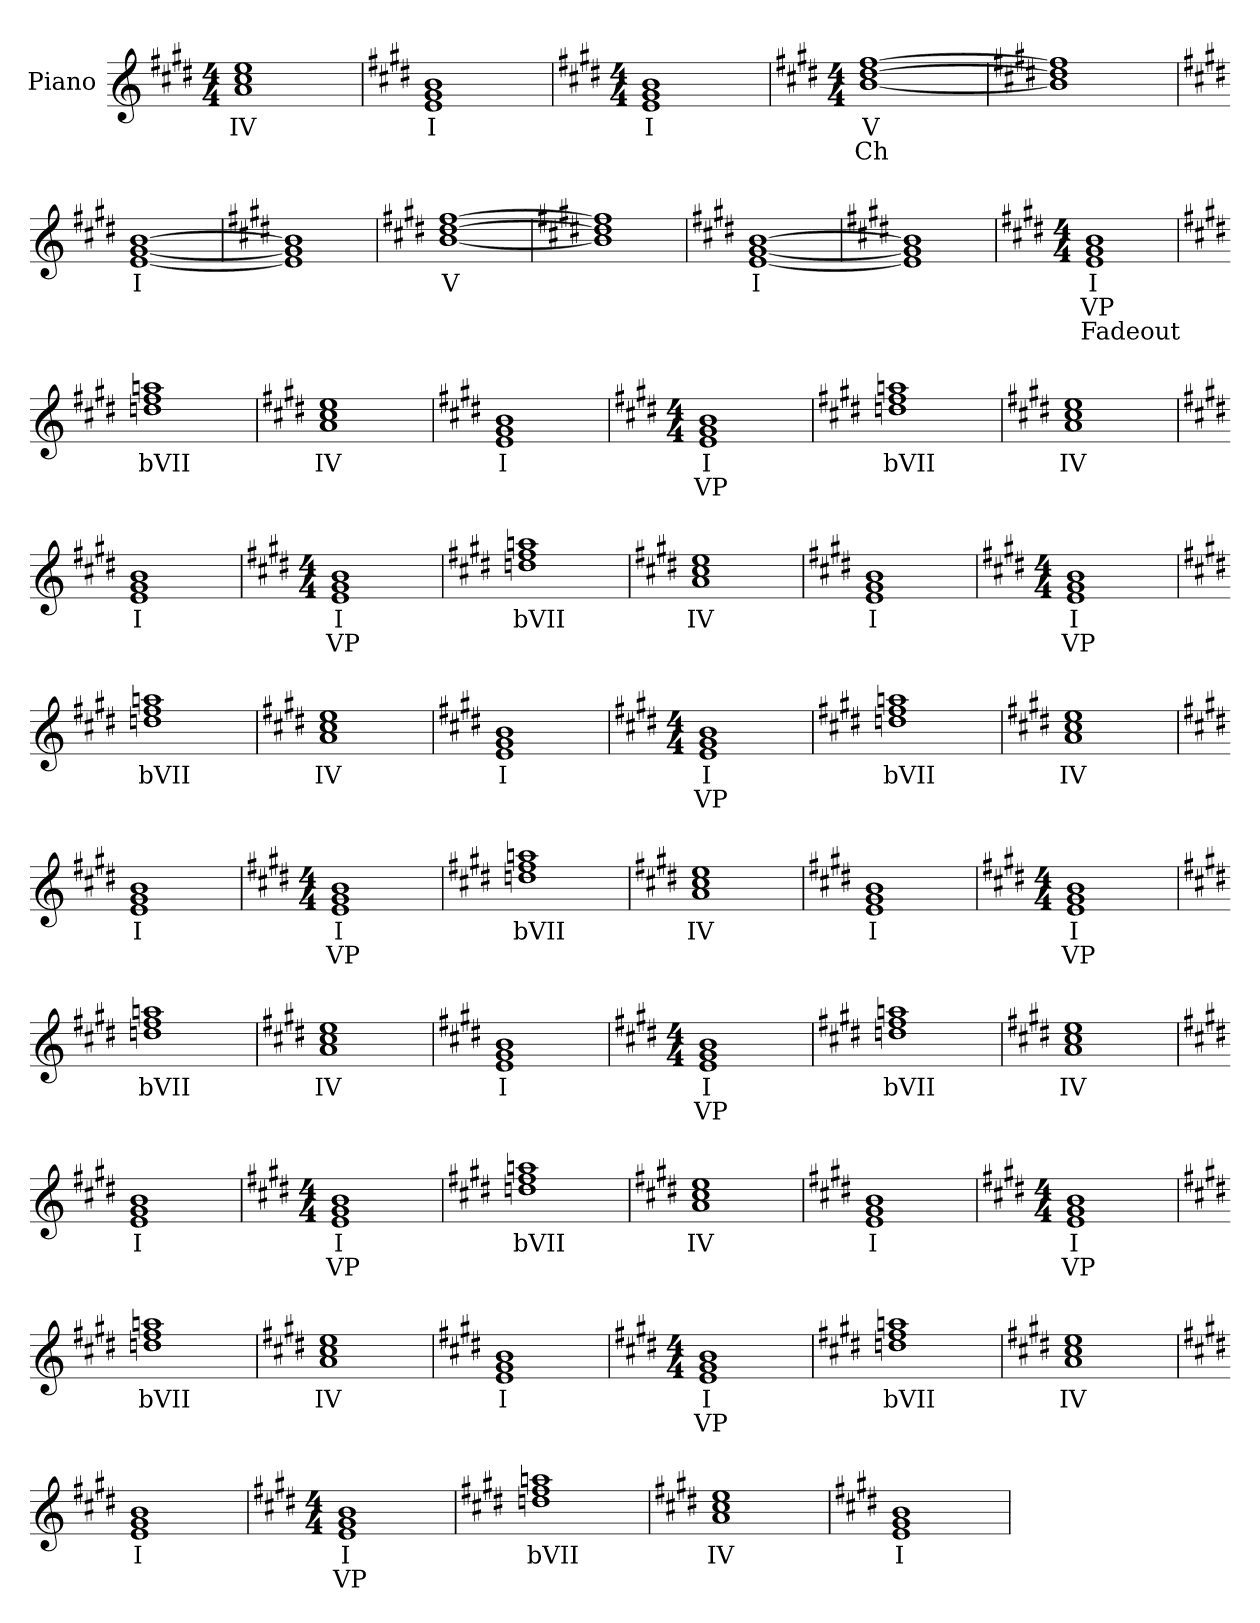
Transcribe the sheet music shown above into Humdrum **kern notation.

**kern	**text	**text	**text
*part1	*part1	*part1	*part1
*staff1	*staff1	*staff1	*staff1
*I"Piano	*	*	*
*I'Pno	*	*	*
*k[f#c#g#d#]	*	*	*
*E:	*	*	*
*M4/4	*	*	*
=	=	=	=
1a 1cc# 1ee	IV	.	.
=	=	=	=
*k[f#c#g#d#]	*	*	*
*E:	*	*	*
1e 1g# 1b	I	.	.
=	=	=	=
*k[f#c#g#d#]	*	*	*
*E:	*	*	*
*M4/4	*	*	*
1e 1g# 1b	I	.	.
=	=	=	=
*k[f#c#g#d#]	*	*	*
*E:	*	*	*
*M4/4	*	*	*
[1b [1dd# [1ff#	V	Ch	.
=	=	=	=
*k[f#c#g#d#]	*	*	*
*E:	*	*	*
1b] 1dd#] 1ff#]	.	.	.
=	=	=	=
*k[f#c#g#d#]	*	*	*
*E:	*	*	*
[1e [1g# [1b	I	.	.
=	=	=	=
*k[f#c#g#d#]	*	*	*
*E:	*	*	*
1e] 1g#] 1b]	.	.	.
=	=	=	=
*k[f#c#g#d#]	*	*	*
*E:	*	*	*
[1b [1dd# [1ff#	V	.	.
=	=	=	=
*k[f#c#g#d#]	*	*	*
*E:	*	*	*
1b] 1dd#] 1ff#]	.	.	.
=	=	=	=
*k[f#c#g#d#]	*	*	*
*E:	*	*	*
[1e [1g# [1b	I	.	.
=	=	=	=
*k[f#c#g#d#]	*	*	*
*E:	*	*	*
1e] 1g#] 1b]	.	.	.
=	=	=	=
*k[f#c#g#d#]	*	*	*
*E:	*	*	*
*M4/4	*	*	*
1e 1g# 1b	I	VP	Fadeout
=	=	=	=
*k[f#c#g#d#]	*	*	*
*E:	*	*	*
1ddn 1ff# 1aan	bVII	.	.
=	=	=	=
*k[f#c#g#d#]	*	*	*
*E:	*	*	*
1a 1cc# 1ee	IV	.	.
=	=	=	=
*k[f#c#g#d#]	*	*	*
*E:	*	*	*
1e 1g# 1b	I	.	.
=	=	=	=
*k[f#c#g#d#]	*	*	*
*E:	*	*	*
*M4/4	*	*	*
1e 1g# 1b	I	VP	.
=	=	=	=
*k[f#c#g#d#]	*	*	*
*E:	*	*	*
1ddn 1ff# 1aan	bVII	.	.
=	=	=	=
*k[f#c#g#d#]	*	*	*
*E:	*	*	*
1a 1cc# 1ee	IV	.	.
=	=	=	=
*k[f#c#g#d#]	*	*	*
*E:	*	*	*
1e 1g# 1b	I	.	.
=	=	=	=
*k[f#c#g#d#]	*	*	*
*E:	*	*	*
*M4/4	*	*	*
1e 1g# 1b	I	VP	.
=	=	=	=
*k[f#c#g#d#]	*	*	*
*E:	*	*	*
1ddn 1ff# 1aan	bVII	.	.
=	=	=	=
*k[f#c#g#d#]	*	*	*
*E:	*	*	*
1a 1cc# 1ee	IV	.	.
=	=	=	=
*k[f#c#g#d#]	*	*	*
*E:	*	*	*
1e 1g# 1b	I	.	.
=	=	=	=
*k[f#c#g#d#]	*	*	*
*E:	*	*	*
*M4/4	*	*	*
1e 1g# 1b	I	VP	.
=	=	=	=
*k[f#c#g#d#]	*	*	*
*E:	*	*	*
1ddn 1ff# 1aan	bVII	.	.
=	=	=	=
*k[f#c#g#d#]	*	*	*
*E:	*	*	*
1a 1cc# 1ee	IV	.	.
=	=	=	=
*k[f#c#g#d#]	*	*	*
*E:	*	*	*
1e 1g# 1b	I	.	.
=	=	=	=
*k[f#c#g#d#]	*	*	*
*E:	*	*	*
*M4/4	*	*	*
1e 1g# 1b	I	VP	.
=	=	=	=
*k[f#c#g#d#]	*	*	*
*E:	*	*	*
1ddn 1ff# 1aan	bVII	.	.
=	=	=	=
*k[f#c#g#d#]	*	*	*
*E:	*	*	*
1a 1cc# 1ee	IV	.	.
=	=	=	=
*k[f#c#g#d#]	*	*	*
*E:	*	*	*
1e 1g# 1b	I	.	.
=	=	=	=
*k[f#c#g#d#]	*	*	*
*E:	*	*	*
*M4/4	*	*	*
1e 1g# 1b	I	VP	.
=	=	=	=
*k[f#c#g#d#]	*	*	*
*E:	*	*	*
1ddn 1ff# 1aan	bVII	.	.
=	=	=	=
*k[f#c#g#d#]	*	*	*
*E:	*	*	*
1a 1cc# 1ee	IV	.	.
=	=	=	=
*k[f#c#g#d#]	*	*	*
*E:	*	*	*
1e 1g# 1b	I	.	.
=	=	=	=
*k[f#c#g#d#]	*	*	*
*E:	*	*	*
*M4/4	*	*	*
1e 1g# 1b	I	VP	.
=	=	=	=
*k[f#c#g#d#]	*	*	*
*E:	*	*	*
1ddn 1ff# 1aan	bVII	.	.
=	=	=	=
*k[f#c#g#d#]	*	*	*
*E:	*	*	*
1a 1cc# 1ee	IV	.	.
=	=	=	=
*k[f#c#g#d#]	*	*	*
*E:	*	*	*
1e 1g# 1b	I	.	.
=	=	=	=
*k[f#c#g#d#]	*	*	*
*E:	*	*	*
*M4/4	*	*	*
1e 1g# 1b	I	VP	.
=	=	=	=
*k[f#c#g#d#]	*	*	*
*E:	*	*	*
1ddn 1ff# 1aan	bVII	.	.
=	=	=	=
*k[f#c#g#d#]	*	*	*
*E:	*	*	*
1a 1cc# 1ee	IV	.	.
=	=	=	=
*k[f#c#g#d#]	*	*	*
*E:	*	*	*
1e 1g# 1b	I	.	.
=	=	=	=
*k[f#c#g#d#]	*	*	*
*E:	*	*	*
*M4/4	*	*	*
1e 1g# 1b	I	VP	.
=	=	=	=
*k[f#c#g#d#]	*	*	*
*E:	*	*	*
1ddn 1ff# 1aan	bVII	.	.
=	=	=	=
*k[f#c#g#d#]	*	*	*
*E:	*	*	*
1a 1cc# 1ee	IV	.	.
=	=	=	=
*k[f#c#g#d#]	*	*	*
*E:	*	*	*
1e 1g# 1b	I	.	.
=	=	=	=
*k[f#c#g#d#]	*	*	*
*E:	*	*	*
*M4/4	*	*	*
1e 1g# 1b	I	VP	.
=	=	=	=
*k[f#c#g#d#]	*	*	*
*E:	*	*	*
1ddn 1ff# 1aan	bVII	.	.
=	=	=	=
*k[f#c#g#d#]	*	*	*
*E:	*	*	*
1a 1cc# 1ee	IV	.	.
=	=	=	=
*k[f#c#g#d#]	*	*	*
*E:	*	*	*
1e 1g# 1b	I	.	.
=	=	=	=
*k[f#c#g#d#]	*	*	*
*E:	*	*	*
*M4/4	*	*	*
1e 1g# 1b	I	VP	.
=	=	=	=
*k[f#c#g#d#]	*	*	*
*E:	*	*	*
1ddn 1ff# 1aan	bVII	.	.
=	=	=	=
*k[f#c#g#d#]	*	*	*
*E:	*	*	*
1a 1cc# 1ee	IV	.	.
=	=	=	=
*k[f#c#g#d#]	*	*	*
*E:	*	*	*
1e 1g# 1b	I	.	.
=	=	=	=
*k[f#c#g#d#]	*	*	*
*E:	*	*	*
*M4/4	*	*	*
1e 1g# 1b	I	VP	.
=	=	=	=
*k[f#c#g#d#]	*	*	*
*E:	*	*	*
1ddn 1ff# 1aan	bVII	.	.
=	=	=	=
*k[f#c#g#d#]	*	*	*
*E:	*	*	*
1a 1cc# 1ee	IV	.	.
=	=	=	=
*k[f#c#g#d#]	*	*	*
*E:	*	*	*
1e 1g# 1b	I	.	.
=	=	=	=
*-	*-	*-	*-
